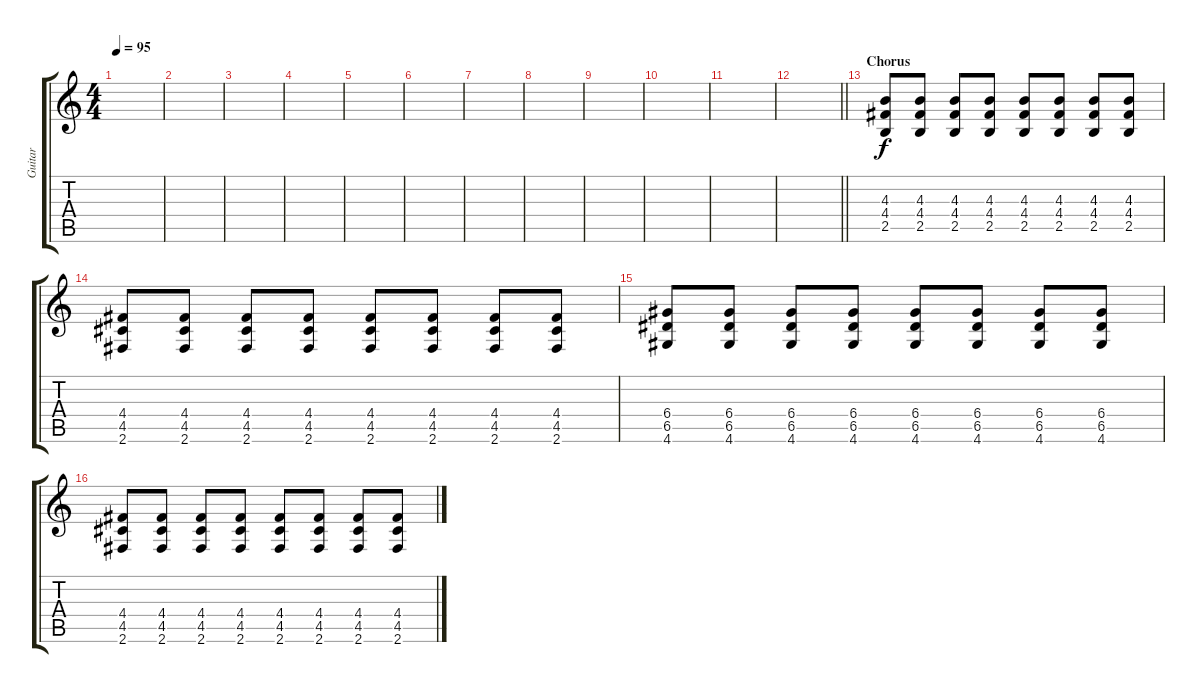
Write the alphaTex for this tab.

\track ("Guitar" "Guitar") {instrument distortionguitar}
\staff {score tabs}
\tuning (E4 B3 G3 D3 A2 E2) {hide}
\ts (4 4)
\tempo 95
\clef g2
\ks c
|
|
|
|
|
|
|
|
|
|
|
\barLineRight lightlight
|
\section ("" "Chorus ")
(4.3 4.4 2.5).8 (4.3 4.4 2.5).8 (4.3 4.4 2.5).8 (4.3 4.4 2.5).8 (4.3 4.4 2.5).8 (4.3 4.4 2.5).8 (4.3 4.4 2.5).8 (4.3 4.4 2.5).8 |
(4.4 4.5 2.6).8 (4.4 4.5 2.6).8 (4.4 4.5 2.6).8 (4.4 4.5 2.6).8 (4.4 4.5 2.6).8 (4.4 4.5 2.6).8 (4.4 4.5 2.6).8 (4.4 4.5 2.6).8 |
(6.4 6.5 4.6).8 (6.4 6.5 4.6).8 (6.4 6.5 4.6).8 (6.4 6.5 4.6).8 (6.4 6.5 4.6).8 (6.4 6.5 4.6).8 (6.4 6.5 4.6).8 (6.4 6.5 4.6).8 |
(4.4 4.5 2.6).8 (4.4 4.5 2.6).8 (4.4 4.5 2.6).8 (4.4 4.5 2.6).8 (4.4 4.5 2.6).8 (4.4 4.5 2.6).8 (4.4 4.5 2.6).8 (4.4 4.5 2.6).8
